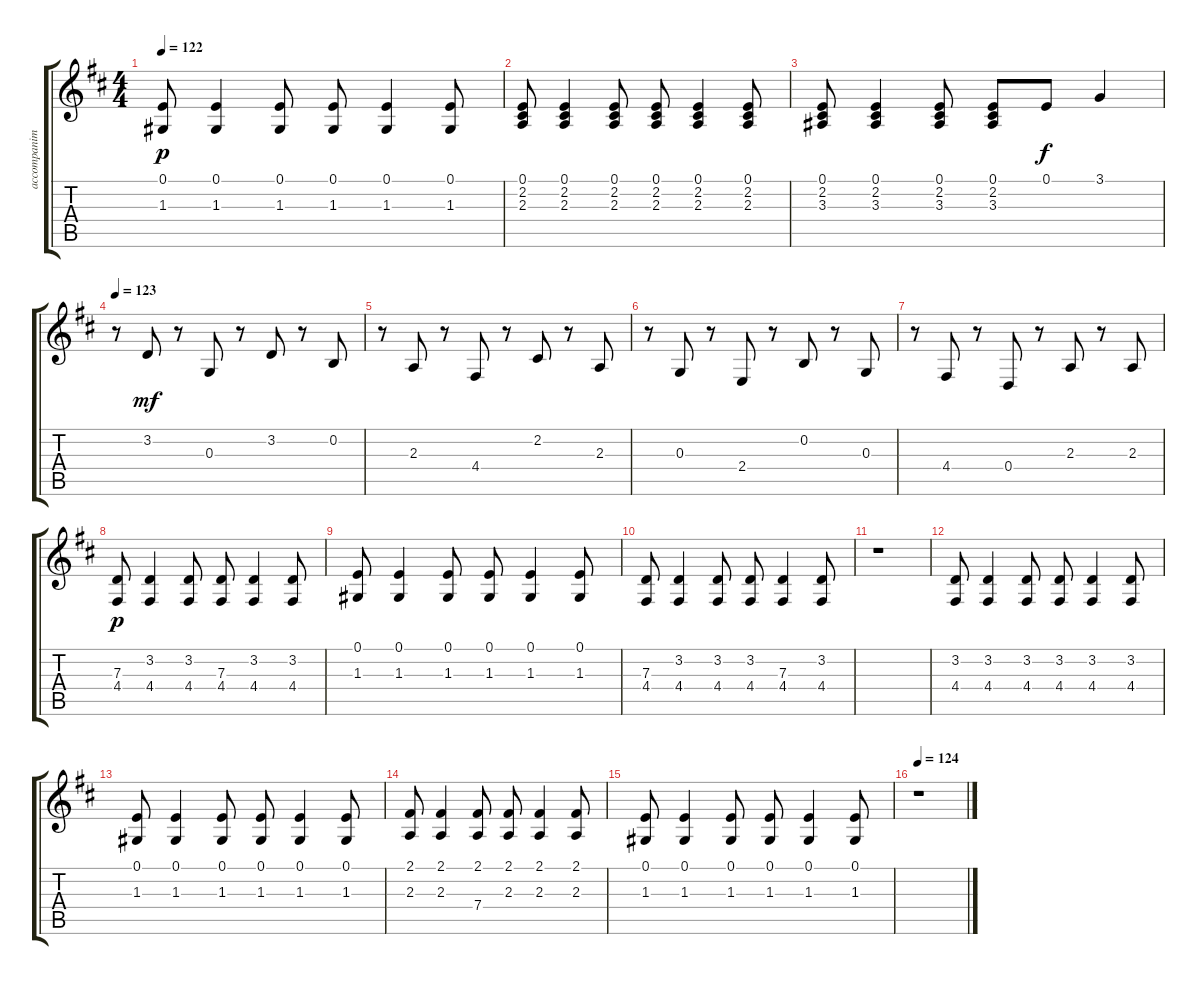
\track ("accompaniment" "accompanim") {instrument trombone}
\staff {score tabs}
\tuning (E4 B3 G3 D3 A2 E2) {hide}
\ts (4 4)
\tempo 122
\clef g2
\ks bminor
(0.1 1.3).8{dy p} (0.1 1.3).4 (0.1 1.3).8 (0.1 1.3).8 (0.1 1.3).4 (0.1 1.3).8 |
(0.1 2.2 2.3).8 (0.1 2.2 2.3).4 (0.1 2.2 2.3).8 (0.1 2.2 2.3).8 (0.1 2.2 2.3).4 (0.1 2.2 2.3).8 |
(0.1 2.2 3.3).8 (0.1 2.2 3.3).4 (0.1 2.2 3.3).8 (0.1 2.2 3.3).8 0.1.8{dy f} 3.1.4 |
\tempo 123
r.8 3.2.8{dy mf} r.8 0.3.8 r.8 3.2.8 r.8 0.2.8 |
r.8 2.3.8 r.8 4.4.8 r.8 2.2.8 r.8 2.3.8 |
r.8 0.3.8 r.8 2.4.8 r.8 0.2.8 r.8 0.3.8 |
r.8 4.4.8 r.8 0.4.8 r.8 2.3.8 r.8 2.3.8 |
(7.3 4.4).8{dy p} (3.2 4.4).4 (3.2 4.4).8 (7.3 4.4).8 (3.2 4.4).4 (3.2 4.4).8 |
(0.1 1.3).8 (0.1 1.3).4 (0.1 1.3).8 (0.1 1.3).8 (0.1 1.3).4 (0.1 1.3).8 |
(7.3 4.4).8 (3.2 4.4).4 (3.2 4.4).8 (3.2 4.4).8 (7.3 4.4).4 (3.2 4.4).8 |
r.1 |
(3.2 4.4).8 (3.2 4.4).4 (3.2 4.4).8 (3.2 4.4).8 (3.2 4.4).4 (3.2 4.4).8 |
(0.1 1.3).8 (0.1 1.3).4 (0.1 1.3).8 (0.1 1.3).8 (0.1 1.3).4 (0.1 1.3).8 |
(2.1 2.3).8 (2.1 2.3).4 (2.1 7.4).8 (2.1 2.3).8 (2.1 2.3).4 (2.1 2.3).8 |
(0.1 1.3).8 (0.1 1.3).4 (0.1 1.3).8 (0.1 1.3).8 (0.1 1.3).4 (0.1 1.3).8 |
\tempo 124
r.1
